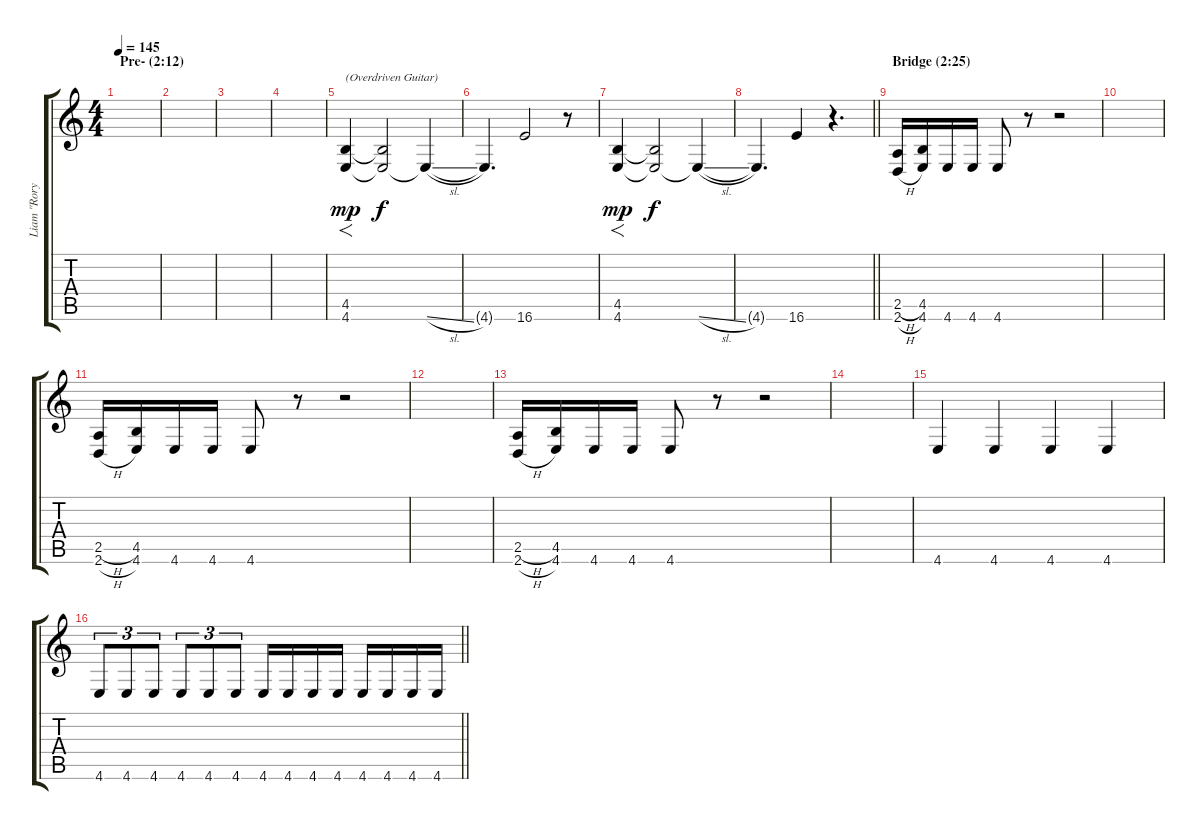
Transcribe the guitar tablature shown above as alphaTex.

\track ("Liam \"Rory\" Clewlow [Guitar Left]" "Liam \"Rory") {instrument overdrivenguitar}
\staff {score tabs}
\tuning (D4 A3 F3 C3 G2 C2) {hide}
\ts (4 4)
\section ("" "Pre- (2:12)")
\tempo 145
\clef g2
\ks c
|
|
|
|
(4.5 4.6).4{f txt "(Overdriven Guitar)" dy mp instrument overdrivenguitar} (4.5{t} 4.6{t}).2{dy f} 4.6{sl t}.4 |
4.6{t}.4{d} 16.6.2 r.8 |
(4.5 4.6).4{f dy mp} (4.5{t} 4.6{t}).2{dy f} 4.6{sl t}.4 |
\barLineRight lightlight
4.6{t}.4{d} 16.6.4 r.4{d} |
\section ("" "Bridge (2:25)")
(2.5{h} 2.6{h}).16 (4.5 4.6).16 4.6.16 4.6.16 4.6.8 r.8 r.2 |
|
(2.5{h} 2.6{h}).16 (4.5 4.6).16 4.6.16 4.6.16 4.6.8 r.8 r.2 |
|
(2.5{h} 2.6{h}).16 (4.5 4.6).16 4.6.16 4.6.16 4.6.8 r.8 r.2 |
|
4.6.4 4.6.4 4.6.4 4.6.4 |
\barLineRight lightlight
4.6.8{tu (3 2)} 4.6.8{tu (3 2)} 4.6.8{tu (3 2)} 4.6.8{tu (3 2)} 4.6.8{tu (3 2)} 4.6.8{tu (3 2)} 4.6.16 4.6.16 4.6.16 4.6.16 4.6.16 4.6.16 4.6.16 4.6.16
